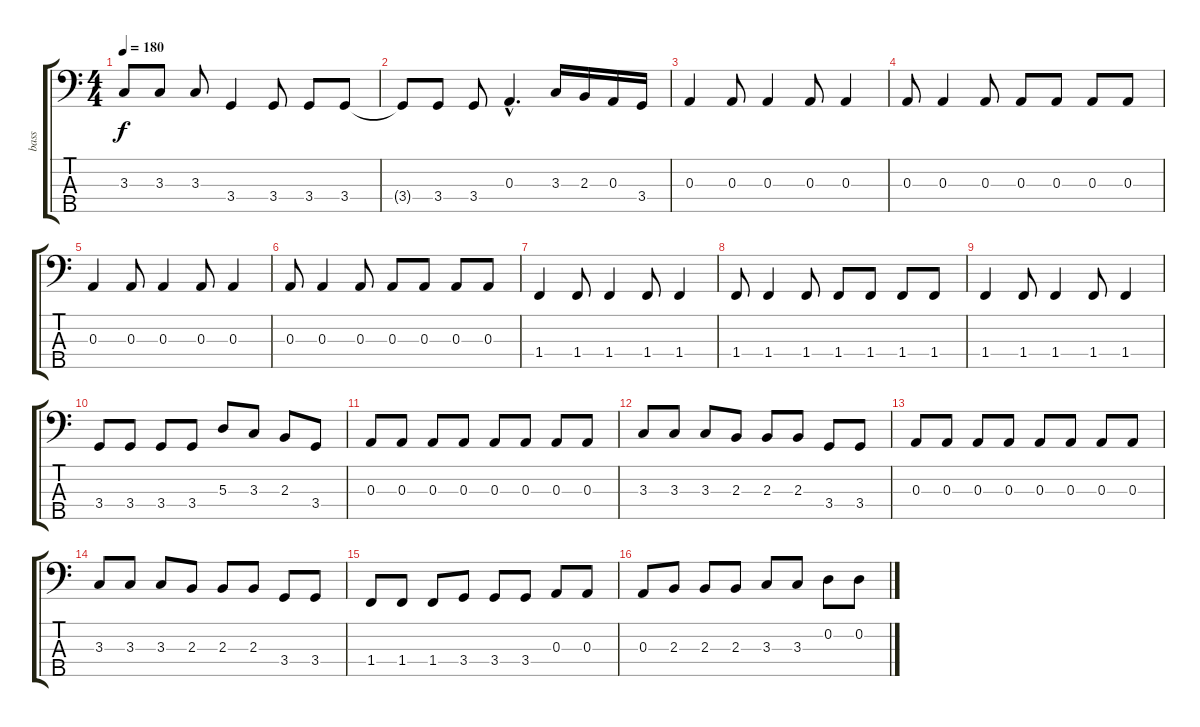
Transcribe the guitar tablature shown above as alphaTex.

\track ("bass" "bass") {instrument electricbassfinger}
\staff {score tabs}
\tuning (G2 D2 A1 E1 B0) {hide}
\ts (4 4)
\tempo 180
\clef f4
\ks c
3.3.8{dy f} 3.3.8 3.3.8 3.4.4 3.4.8 3.4.8 3.4.8 |
3.4{t}.8 3.4.8 3.4.8 0.3{hac}.4{d} 3.3.16 2.3.16 0.3.16 3.4.16 |
0.3.4 0.3.8 0.3.4 0.3.8 0.3.4 |
0.3.8 0.3.4 0.3.8 0.3.8 0.3.8 0.3.8 0.3.8 |
0.3.4 0.3.8 0.3.4 0.3.8 0.3.4 |
0.3.8 0.3.4 0.3.8 0.3.8 0.3.8 0.3.8 0.3.8 |
1.4.4 1.4.8 1.4.4 1.4.8 1.4.4 |
1.4.8 1.4.4 1.4.8 1.4.8 1.4.8 1.4.8 1.4.8 |
1.4.4 1.4.8 1.4.4 1.4.8 1.4.4 |
3.4.8 3.4.8 3.4.8 3.4.8 5.3.8 3.3.8 2.3.8 3.4.8 |
0.3.8 0.3.8 0.3.8 0.3.8 0.3.8 0.3.8 0.3.8 0.3.8 |
3.3.8 3.3.8 3.3.8 2.3.8 2.3.8 2.3.8 3.4.8 3.4.8 |
0.3.8 0.3.8 0.3.8 0.3.8 0.3.8 0.3.8 0.3.8 0.3.8 |
3.3.8 3.3.8 3.3.8 2.3.8 2.3.8 2.3.8 3.4.8 3.4.8 |
1.4.8 1.4.8 1.4.8 3.4.8 3.4.8 3.4.8 0.3.8 0.3.8 |
0.3.8 2.3.8 2.3.8 2.3.8 3.3.8 3.3.8 0.2.8 0.2.8
